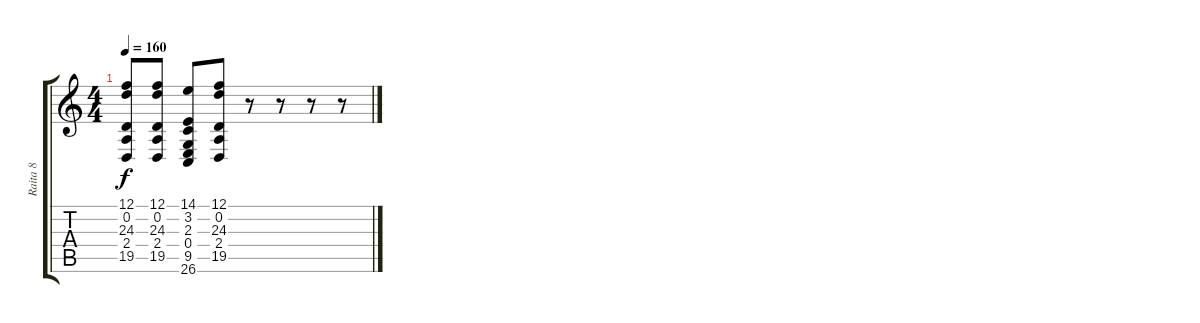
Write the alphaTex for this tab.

\track ("Raita 8" "Raita 8") {instrument lead2sawtooth}
\staff {score tabs}
\tuning (D4 A3 F3 C3 G2 D2) {hide}
\ts (4 4)
\tempo 160
\clef g2
\ks c
(12.1 0.2 24.3 2.4 19.5).8{dy f} (12.1 0.2 24.3 2.4 19.5).8 (14.1 3.2 2.3 0.4 9.5 26.6).8 (12.1 0.2 24.3 2.4 19.5).8 r.8 r.8 r.8 r.8
